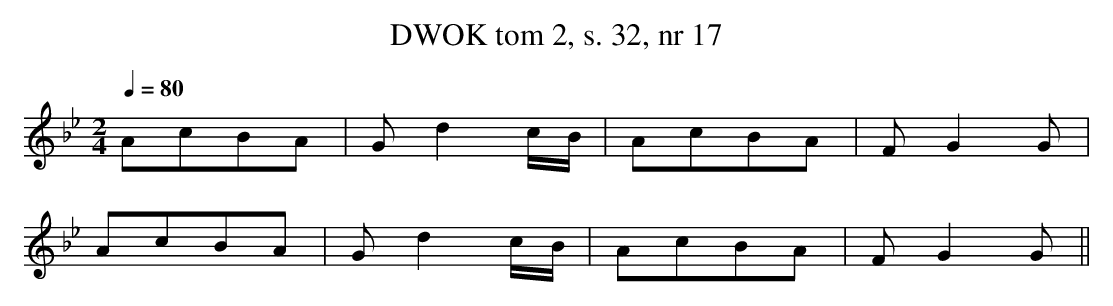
X:1
T: DWOK tom 2, s. 32, nr 17
L:1/8
M:2/4
K:Gm
Q:1/4=80
AcBA|Gd2 c/B/|AcBA|FG2G|
AcBA|Gd2 c/B/|AcBA|FG2G||
